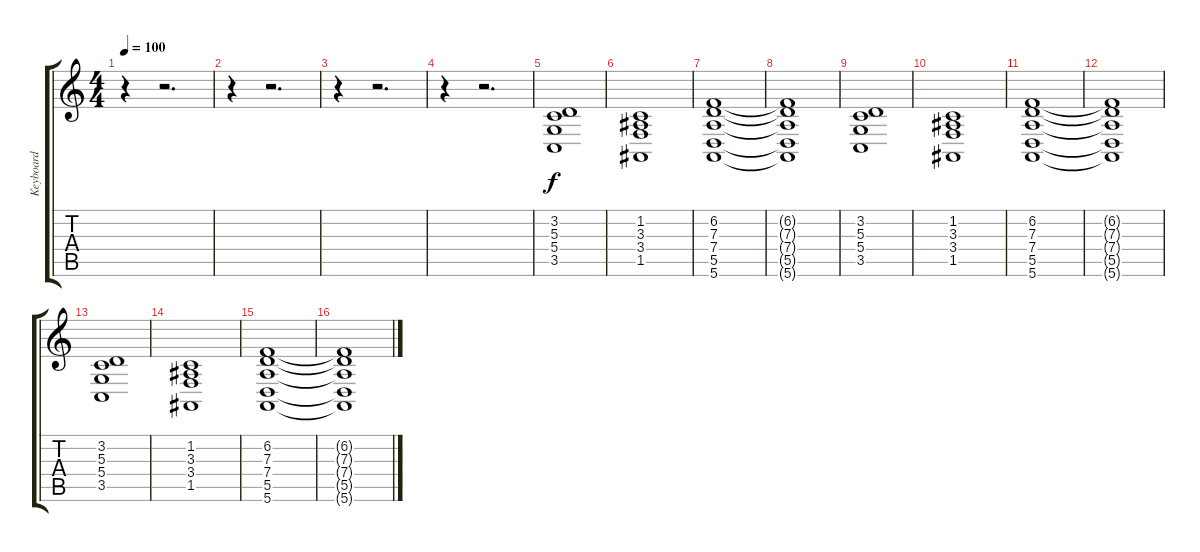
\track ("Keyboard" "Keyboard") {instrument voiceoohs}
\staff {score tabs}
\tuning (E4 B3 G3 D3 A2 E2) {hide}
\ts (4 4)
\tempo 100
\clef g2
\ks c
r.4{dy f} r.2{d} |
r.4 r.2{d} |
r.4 r.2{d} |
r.4 r.2{d} |
(3.2 5.3 5.4 3.5).1 |
(1.2 3.3 3.4 1.5).1 |
(6.2 7.3 7.4 5.5 5.6).1 |
(6.2{t} 7.3{t} 7.4{t} 5.5{t} 5.6{t}).1 |
(3.2 5.3 5.4 3.5).1 |
(1.2 3.3 3.4 1.5).1 |
(6.2 7.3 7.4 5.5 5.6).1 |
(6.2{t} 7.3{t} 7.4{t} 5.5{t} 5.6{t}).1 |
(3.2 5.3 5.4 3.5).1 |
(1.2 3.3 3.4 1.5).1 |
(6.2 7.3 7.4 5.5 5.6).1 |
(6.2{t} 7.3{t} 7.4{t} 5.5{t} 5.6{t}).1
